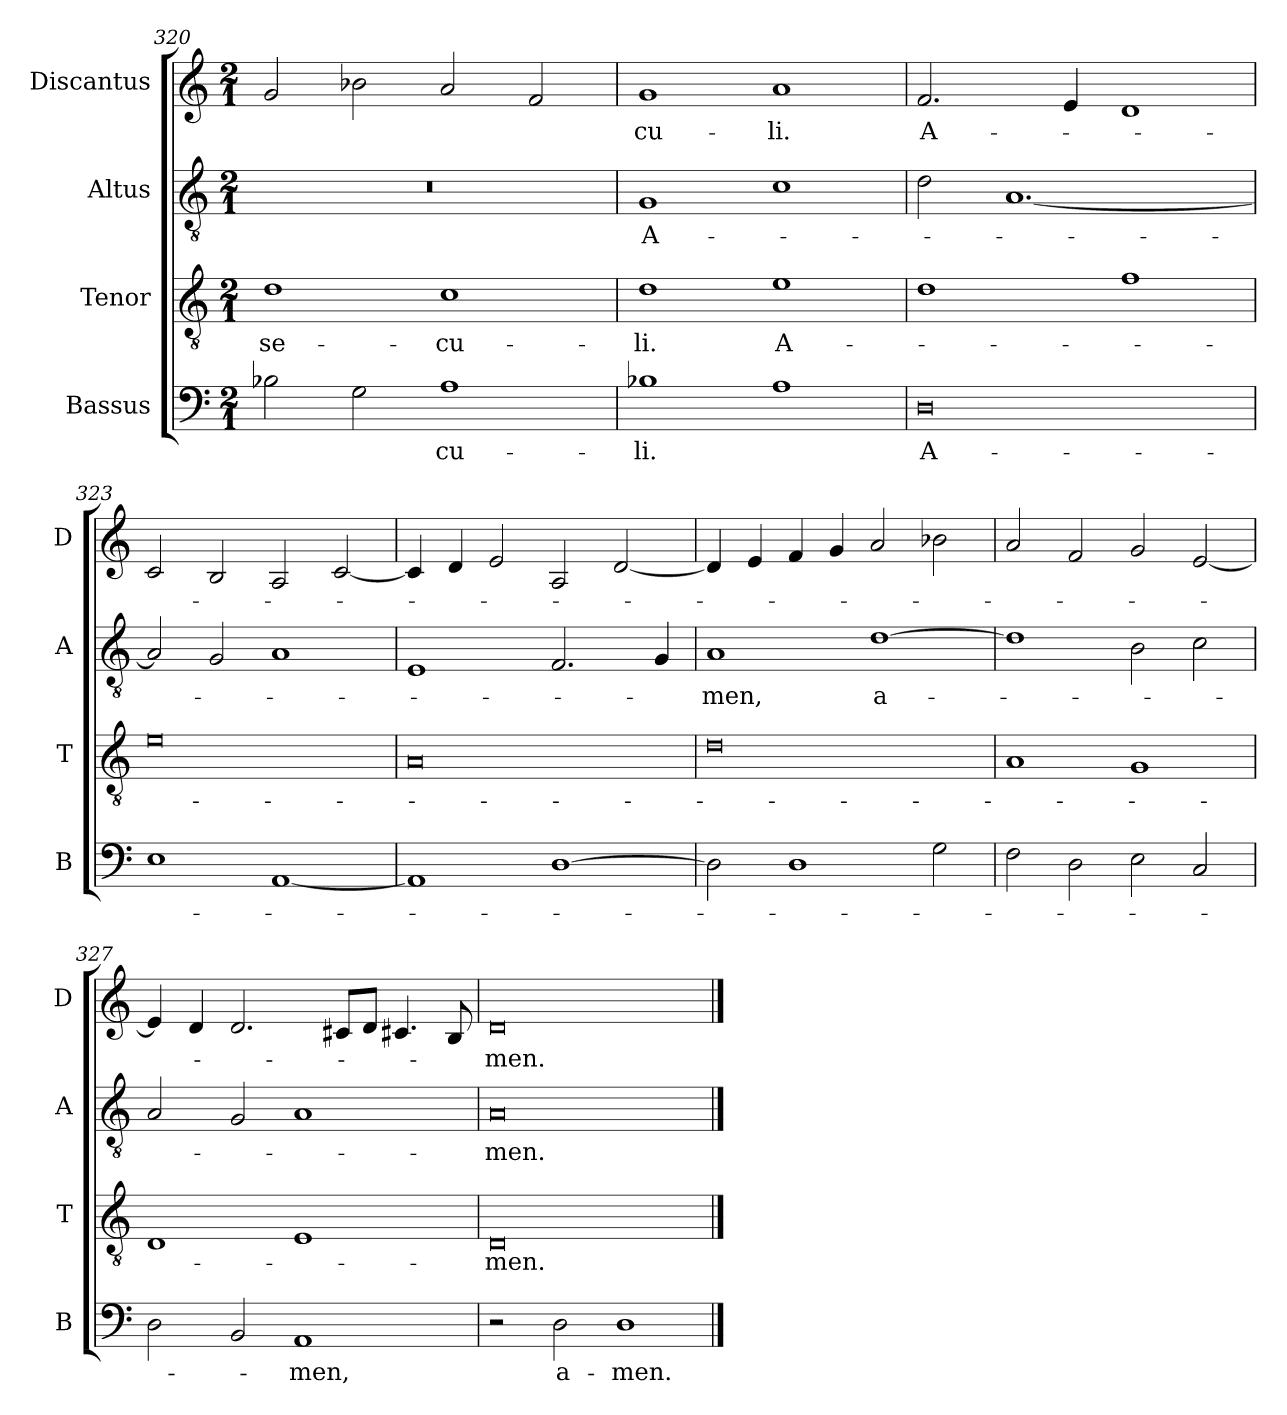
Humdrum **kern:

**kern	**text	**kern	**text	**kern	**text	**kern	**text
*part4	*part4	*part3	*part3	*part2	*part2	*part1	*part1
*staff4	*staff4	*staff3	*staff3	*staff2	*staff2	*staff1	*staff1
*I"Bassus	*	*I"Tenor	*	*I"Altus	*	*I"Discantus	*
*I'B	*	*I'T	*	*I'A	*	*I'D	*
*clefF4	*	*clefGv2	*	*clefGv2	*	*clefG2	*
*k[]	*	*k[]	*	*k[]	*	*k[]	*
*M2/1	*	*M2/1	*	*M2/1	*	*M2/1	*
=320	=320	=320	=320	=320	=320	=320	=320
2B-X	.	1d	se-	0r	.	2g	.
2G	.	.	.	.	.	2b-X	.
1A	-cu-	1c	-cu-	.	.	2a	.
.	.	.	.	.	.	2f	.
=321	=321	=321	=321	=321	=321	=321	=321
1B-X	-li.	1d	-li.	1G	A-	1g	-cu-
1A	.	1e	A-	1c	.	1a	-li.
=322	=322	=322	=322	=322	=322	=322	=322
0D	A-	1d	.	2d	.	2.f	A-
.	.	.	.	[1.A	.	.	.
.	.	.	.	.	.	4e	.
.	.	1f	.	.	.	1d	.
=323	=323	=323	=323	=323	=323	=323	=323
1E	.	0e	.	2A]	.	2c	.
.	.	.	.	2G	.	2B	.
[1AA	.	.	.	1A	.	2A	.
.	.	.	.	.	.	[2c	.
=324	=324	=324	=324	=324	=324	=324	=324
1AA]	.	0A	.	1E	.	4c]	.
.	.	.	.	.	.	4d	.
.	.	.	.	.	.	2e	.
[1D	.	.	.	2.F	.	2A	.
.	.	.	.	.	.	[2d	.
.	.	.	.	4G	.	.	.
=325	=325	=325	=325	=325	=325	=325	=325
2D]	.	0d	.	1A	-men,	4d]	.
.	.	.	.	.	.	4e	.
1D	.	.	.	.	.	4f	.
.	.	.	.	.	.	4g	.
.	.	.	.	[1d	a-	2a	.
2G	.	.	.	.	.	2b-X	.
=326	=326	=326	=326	=326	=326	=326	=326
2F	.	1A	.	1d]	.	2a	.
2D	.	.	.	.	.	2f	.
2E	.	1G	.	2B	.	2g	.
2C	.	.	.	2c	.	[2e	.
=327	=327	=327	=327	=327	=327	=327	=327
2D	.	1D	.	2A	.	4e]	.
.	.	.	.	.	.	4d	.
2BB	.	.	.	2G	.	2.d	.
1AA	-men,	1E	.	1A	.	.	.
.	.	.	.	.	.	8c#XL	.
.	.	.	.	.	.	8dJ	.
.	.	.	.	.	.	4.c#X	.
.	.	.	.	.	.	8B	.
=328	=328	=328	=328	=328	=328	=328	=328
2r	.	0D	-men.	0A	-men.	0d	-men.
2D	a-	.	.	.	.	.	.
1D	-men.	.	.	.	.	.	.
==	==	==	==	==	==	==	==
*-	*-	*-	*-	*-	*-	*-	*-
